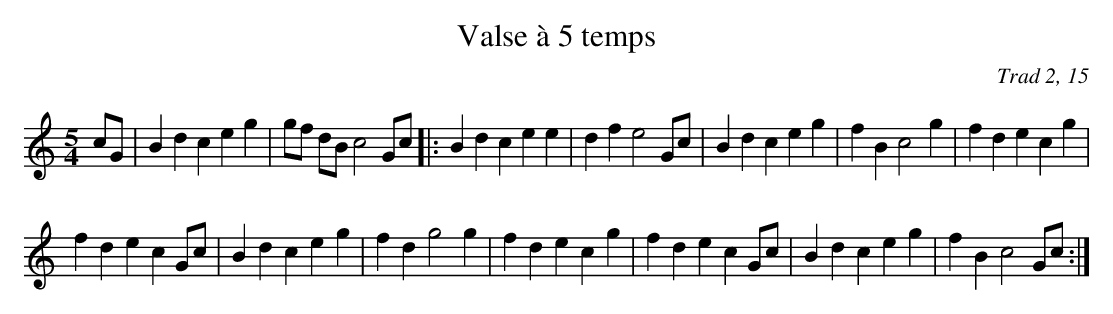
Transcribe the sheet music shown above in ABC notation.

X:1
T:Valse à 5 temps
C:Trad 2, 15
M:5/4
L:1/4
K:C
c/G/|Bdceg|g/f/ d/B/ c2 G/c/|:Bd cee|\
dfe2G/c/|Bdceg|fB c2g|fdecg|
fdecG/c/|Bdceg|fd g2g|fdecg|\
fdecG/c/|Bdceg|fBc2G/c/:|
